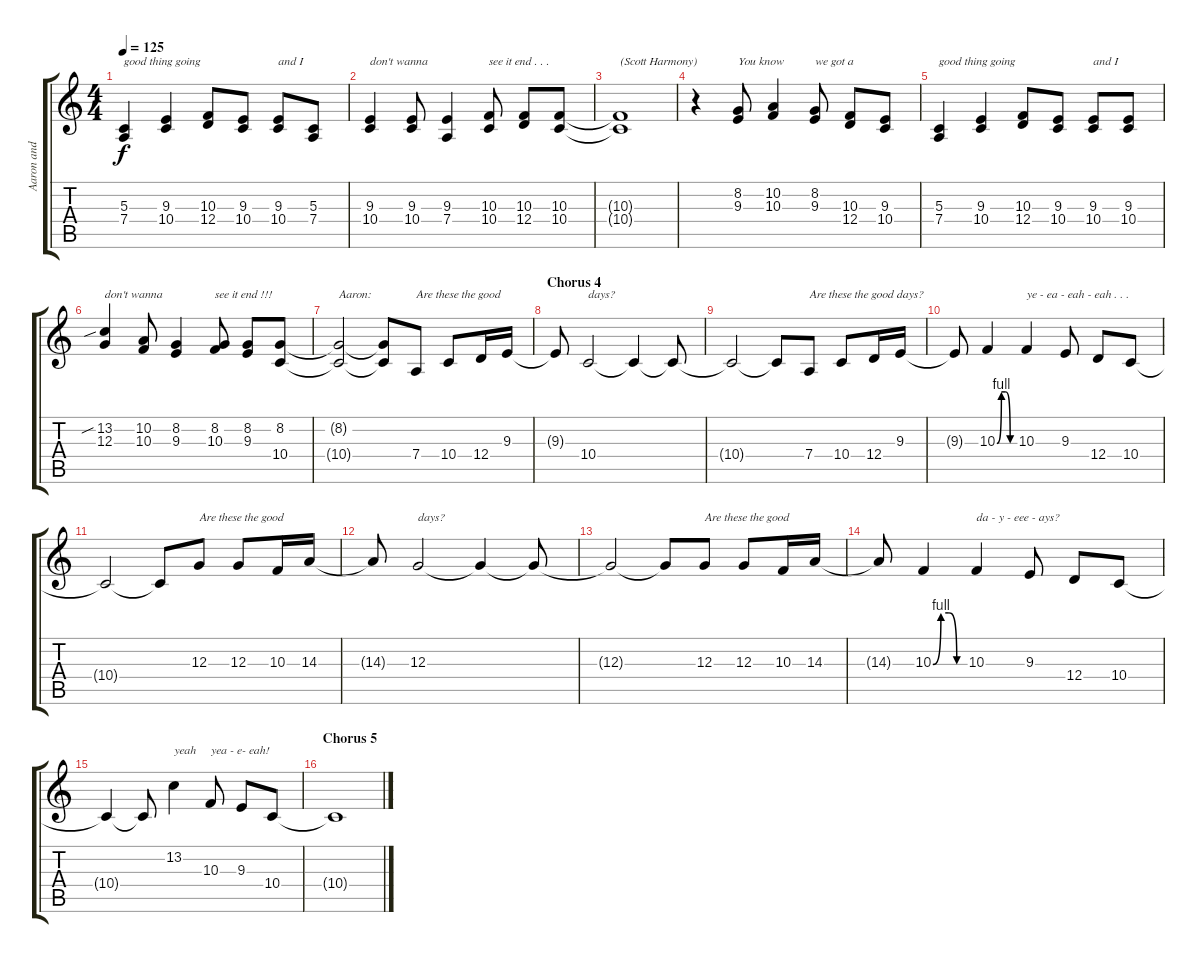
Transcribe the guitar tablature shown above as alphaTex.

\track ("Aaron and Scott (Lead Vocals)" "Aaron and ") {instrument clarinet}
\staff {score tabs}
\tuning (E4 B3 G3 D3 A2 E2) {hide}
\ts (4 4)
\tempo 125
\clef g2
\ks c
(5.3 7.4).4{txt "good thing going" dy f} (9.3 10.4).4 (10.3 12.4).8 (9.3 10.4).8 (9.3 10.4).8{txt "and I"} (5.3 7.4).8 |
(9.3 10.4).4{txt "don't wanna"} (9.3 10.4).8 (9.3 7.4).4 (10.3 10.4).8{txt "see it end . . ."} (10.3 12.4).8 (10.3 10.4).8 |
(10.3{t} 10.4{t}).1{txt "(Scott Harmony)"} |
r.4 (8.2 9.3).8{txt "You know"} (10.2 10.3).4 (8.2 9.3).8{txt "we got a"} (10.3 12.4).8 (9.3 10.4).8 |
(5.3 7.4).4{txt "good thing going"} (9.3 10.4).4 (10.3 12.4).8 (9.3 10.4).8 (9.3 10.4).8{txt "and I"} (9.3 10.4).8 |
(13.2{sib} 12.3).4{txt "don't wanna"} (10.2 10.3).8 (8.2 9.3).4 (8.2 10.3).8{txt "see it end !!!"} (8.2 9.3).8 (8.2 10.4).8 |
(8.2{t} 10.4{t}).2{txt "Aaron:"} (8.2{t} 10.4{t}).8 7.4.8{txt "Are these the good"} 10.4.8 12.4.16 9.3.16 |
\section ("" "Chorus 4")
9.3{t}.8 10.4.2{txt "days?"} 10.4{t}.4 10.4{t}.8 |
10.4{t}.2 10.4{t}.8 7.4.8{txt "Are these the good days?"} 10.4.8 12.4.16 9.3.16 |
9.3{t}.8 10.3{be (custom 0 0 15 4 30 4 45 0 60 0)}.4 10.3.4{txt "ye - ea - eah - eah . . ."} 9.3.8 12.4.8 10.4.8 |
10.4{t}.2 10.4{t}.8 12.3.8{txt "Are these the good"} 12.3.8 10.3.16 14.3.16 |
14.3{t}.8 12.3.2{txt "days?"} 12.3{t}.4 12.3{t}.8 |
12.3{t}.2 12.3{t}.8 12.3.8{txt "Are these the good"} 12.3.8 10.3.16 14.3.16 |
14.3{t}.8 10.3{be (custom 0 0 15 4 30 4 45 0 60 0)}.4 10.3.4{txt "da - y - eee - ays?"} 9.3.8 12.4.8 10.4.8 |
10.4{t}.4 10.4{t}.8 13.2.4{txt "yeah"} 10.3.8{txt "yea - e- eah!"} 9.3.8 10.4.8 |
\section ("" "Chorus 5")
10.4{t}.1
